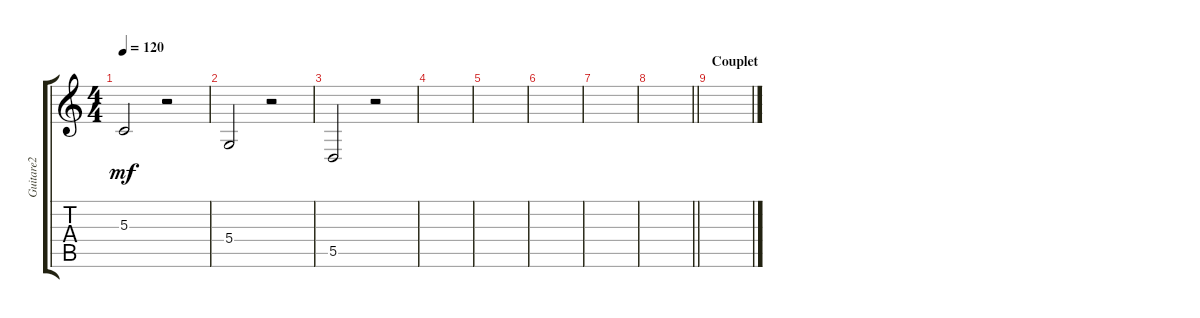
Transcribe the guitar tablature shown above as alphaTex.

\track ("Guitare2" "Guitare2") {instrument celesta}
\staff {score tabs}
\tuning (E4 B3 G3 D3 A2 E2) {hide}
\ts (4 4)
\tempo 120
\clef g2
\ks c
5.3.2{dy mf} r.2 |
5.4.2 r.2 |
5.5.2 r.2 |
|
|
|
|
\barLineRight lightlight
|
\section ("" "Couplet")
